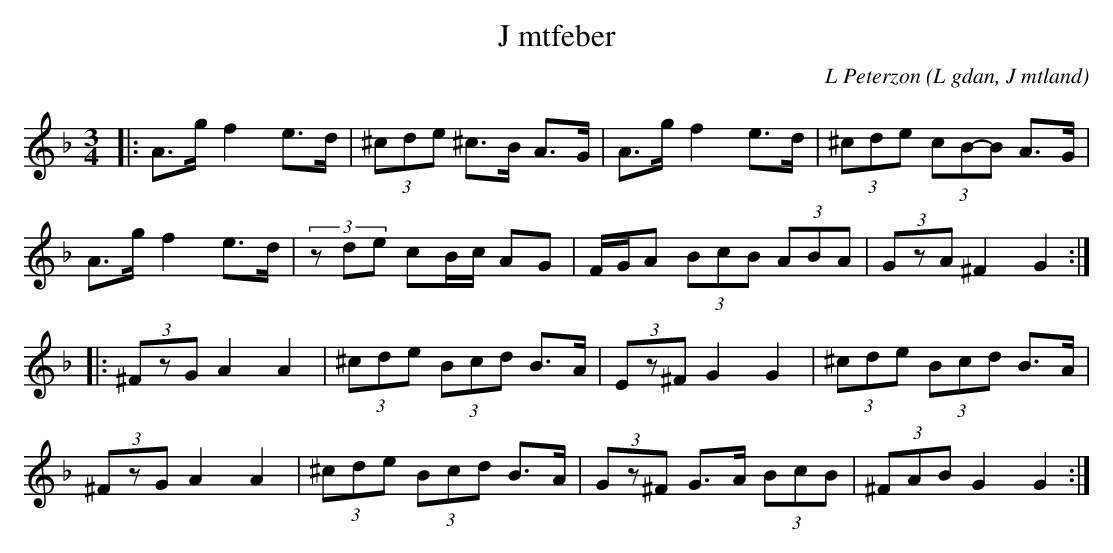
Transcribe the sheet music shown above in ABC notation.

X:1
T:J mtfeber
C: L Peterzon
O:L gdan, J mtland
M:3/4
L:1/8
K:Dm
|: A>g f2 e>d|(3^cde ^c>B A>G|A>g f2 e>d|(3^cde (3cB-B A>G|
A>g f2 e>d|(3zde cB/c/ AG|F/G/A (3BcB (3ABA|(3GzA ^F2 G2:|
|:(3^FzG A2 A2|(3^cde (3Bcd B>A|(3Ez^F G2 G2|(3^cde (3Bcd B>A|
(3^FzG A2 A2|(3^cde (3Bcd B>A| (3Gz^F G>A (3BcB|(3^FAB G2 G2:|
